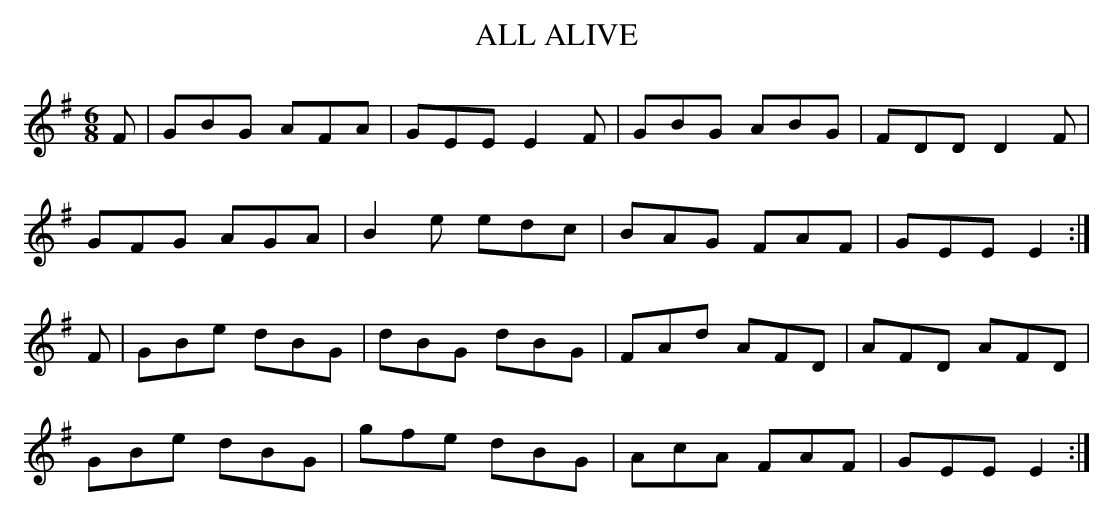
X:1
T:ALL ALIVE
M:6/8
L:1/8
K:Em % source key = Gm
F|GBG AFA|GEE E2F|GBG ABG|FDD D2F|
GFG AGA|B2e edc|BAG FAF|GEE E2:|
F|GBe dBG|dBG dBG|FAd AFD|AFD AFD|
GBe dBG|gfe dBG|AcA FAF|GEE E2:|
